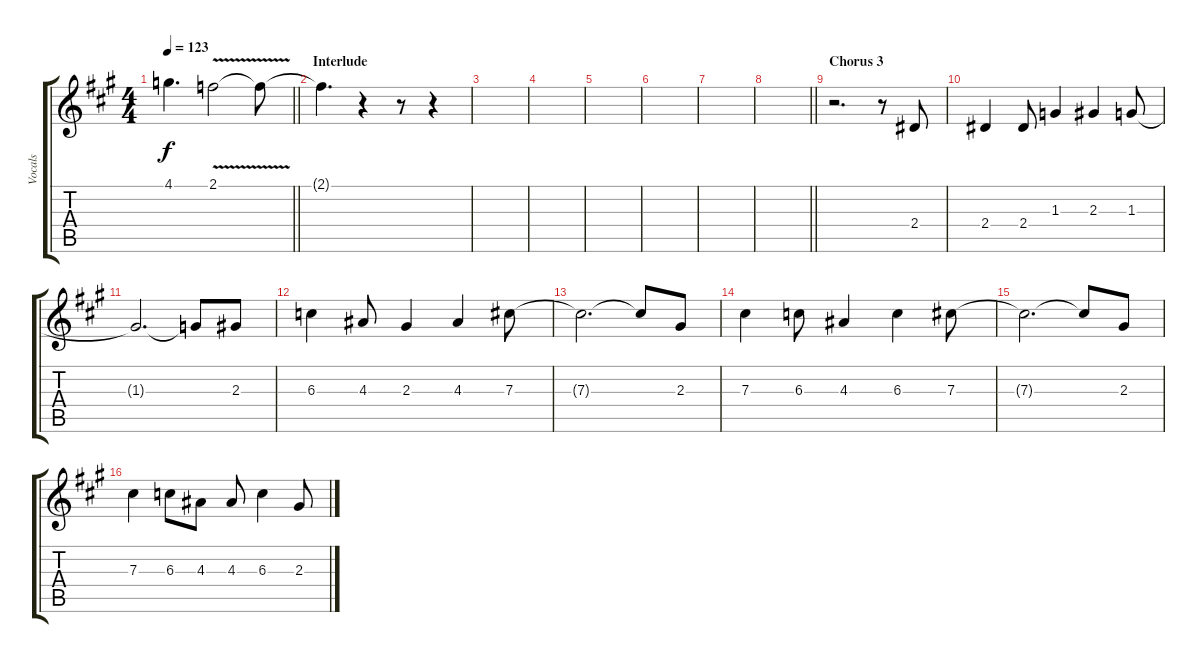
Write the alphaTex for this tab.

\track ("Vocals" "Vocals") {instrument overdrivenguitar}
\staff {score tabs}
\tuning (Eb4 Bb3 Gb3 Db3 Ab2 Eb2) {hide}
\ts (4 4)
\tempo 123
\clef g2
\barLineRight lightlight
\ks a
4.1.4{d dy f} 2.1{v}.2 2.1{t}.8 |
\section ("" "Interlude")
2.1{t}.4{d} r.4 r.8 r.4 |
|
|
|
|
|
\barLineRight lightlight
|
\section ("" "Chorus 3")
r.2{d} r.8 2.4.8 |
2.4.4 2.4.8 1.3.4 2.3.4 1.3.8 |
1.3{t}.2{d} 1.3{t}.8 2.3.8 |
6.3.4 4.3.8 2.3.4 4.3.4 7.3.8 |
7.3{t}.2{d} 7.3{t}.8 2.3.8 |
7.3.4 6.3.8 4.3.4 6.3.4 7.3.8 |
7.3{t}.2{d} 7.3{t}.8 2.3.8 |
7.3.4 6.3.8 4.3.8 4.3.8 6.3.4 2.3.8
